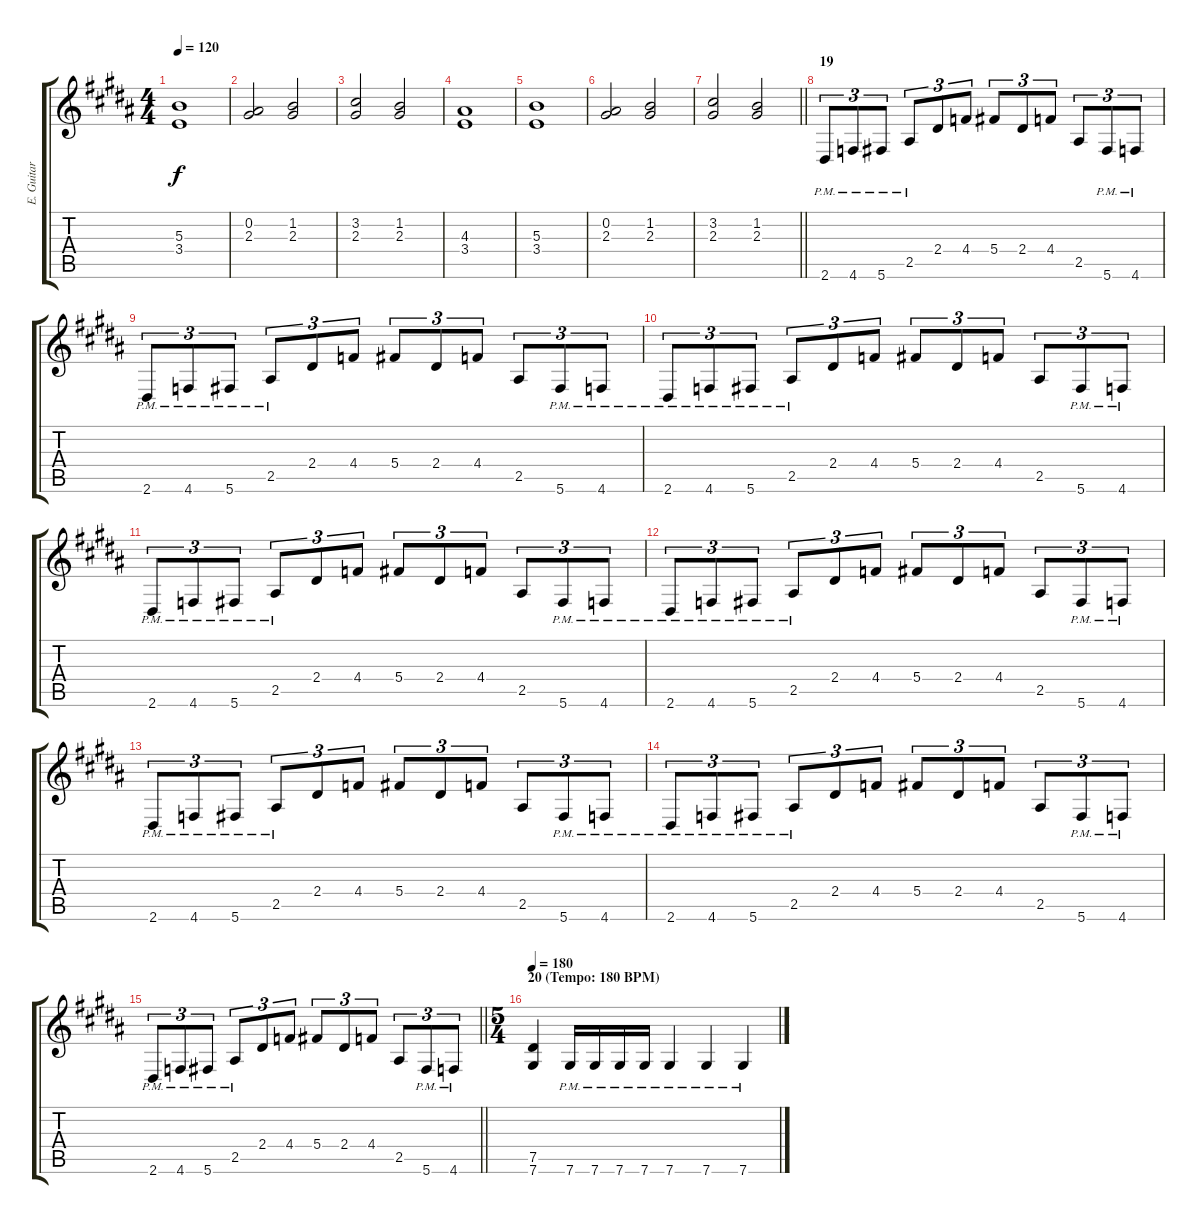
\track ("E. Guitar I" "E. Guitar ") {instrument overdrivenguitar}
\staff {score tabs}
\tuning (Eb4 Bb3 Gb3 Db3 Ab2 Db2) {hide}
\ts (4 4)
\tempo 120
\clef g2
\ks b
(5.3 3.4).1{dy f} |
(0.2 2.3).2 (1.2 2.3).2 |
(3.2 2.3).2 (1.2 2.3).2 |
(4.3 3.4).1 |
(5.3 3.4).1 |
(0.2 2.3).2 (1.2 2.3).2 |
\barLineRight lightlight
(3.2 2.3).2 (1.2 2.3).2 |
\section ("" "19")
2.6{pm}.8{tu (3 2)} 4.6{pm}.8{tu (3 2)} 5.6{pm}.8{tu (3 2)} 2.5{pm}.8{tu (3 2)} 2.4.8{tu (3 2)} 4.4.8{tu (3 2)} 5.4.8{tu (3 2)} 2.4.8{tu (3 2)} 4.4.8{tu (3 2)} 2.5.8{tu (3 2)} 5.6{pm}.8{tu (3 2)} 4.6{pm}.8{tu (3 2)} |
2.6{pm}.8{tu (3 2)} 4.6{pm}.8{tu (3 2)} 5.6{pm}.8{tu (3 2)} 2.5{pm}.8{tu (3 2)} 2.4.8{tu (3 2)} 4.4.8{tu (3 2)} 5.4.8{tu (3 2)} 2.4.8{tu (3 2)} 4.4.8{tu (3 2)} 2.5.8{tu (3 2)} 5.6{pm}.8{tu (3 2)} 4.6{pm}.8{tu (3 2)} |
2.6{pm}.8{tu (3 2)} 4.6{pm}.8{tu (3 2)} 5.6{pm}.8{tu (3 2)} 2.5{pm}.8{tu (3 2)} 2.4.8{tu (3 2)} 4.4.8{tu (3 2)} 5.4.8{tu (3 2)} 2.4.8{tu (3 2)} 4.4.8{tu (3 2)} 2.5.8{tu (3 2)} 5.6{pm}.8{tu (3 2)} 4.6{pm}.8{tu (3 2)} |
2.6{pm}.8{tu (3 2)} 4.6{pm}.8{tu (3 2)} 5.6{pm}.8{tu (3 2)} 2.5{pm}.8{tu (3 2)} 2.4.8{tu (3 2)} 4.4.8{tu (3 2)} 5.4.8{tu (3 2)} 2.4.8{tu (3 2)} 4.4.8{tu (3 2)} 2.5.8{tu (3 2)} 5.6{pm}.8{tu (3 2)} 4.6{pm}.8{tu (3 2)} |
2.6{pm}.8{tu (3 2)} 4.6{pm}.8{tu (3 2)} 5.6{pm}.8{tu (3 2)} 2.5{pm}.8{tu (3 2)} 2.4.8{tu (3 2)} 4.4.8{tu (3 2)} 5.4.8{tu (3 2)} 2.4.8{tu (3 2)} 4.4.8{tu (3 2)} 2.5.8{tu (3 2)} 5.6{pm}.8{tu (3 2)} 4.6{pm}.8{tu (3 2)} |
2.6{pm}.8{tu (3 2)} 4.6{pm}.8{tu (3 2)} 5.6{pm}.8{tu (3 2)} 2.5{pm}.8{tu (3 2)} 2.4.8{tu (3 2)} 4.4.8{tu (3 2)} 5.4.8{tu (3 2)} 2.4.8{tu (3 2)} 4.4.8{tu (3 2)} 2.5.8{tu (3 2)} 5.6{pm}.8{tu (3 2)} 4.6{pm}.8{tu (3 2)} |
2.6{pm}.8{tu (3 2)} 4.6{pm}.8{tu (3 2)} 5.6{pm}.8{tu (3 2)} 2.5{pm}.8{tu (3 2)} 2.4.8{tu (3 2)} 4.4.8{tu (3 2)} 5.4.8{tu (3 2)} 2.4.8{tu (3 2)} 4.4.8{tu (3 2)} 2.5.8{tu (3 2)} 5.6{pm}.8{tu (3 2)} 4.6{pm}.8{tu (3 2)} |
\barLineRight lightlight
2.6{pm}.8{tu (3 2)} 4.6{pm}.8{tu (3 2)} 5.6{pm}.8{tu (3 2)} 2.5{pm}.8{tu (3 2)} 2.4.8{tu (3 2)} 4.4.8{tu (3 2)} 5.4.8{tu (3 2)} 2.4.8{tu (3 2)} 4.4.8{tu (3 2)} 2.5.8{tu (3 2)} 5.6{pm}.8{tu (3 2)} 4.6{pm}.8{tu (3 2)} |
\ts (5 4)
\section ("" "20 (Tempo: 180 BPM)")
\tempo 180
(7.5 7.6).4 7.6{pm}.16 7.6{pm}.16 7.6{pm}.16 7.6{pm}.16 7.6{pm}.4 7.6{pm}.4 7.6{pm}.4
